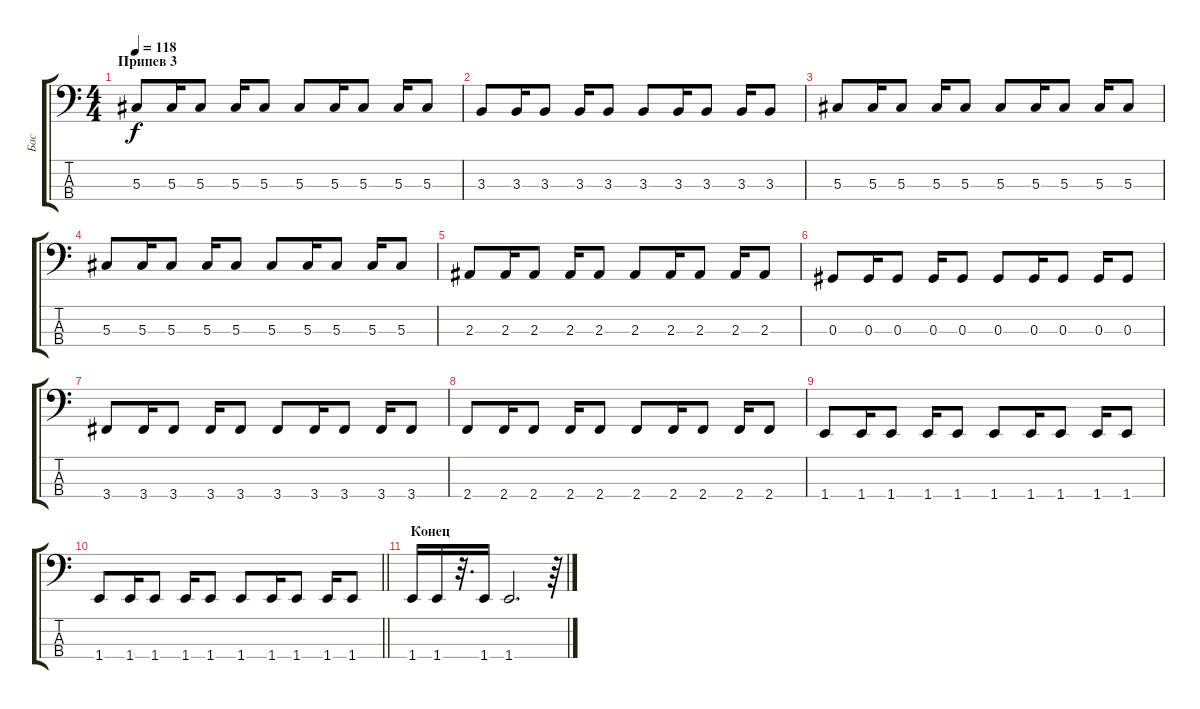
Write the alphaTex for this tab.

\track ("Бас" "Бас") {instrument electricbassfinger}
\staff {score tabs}
\tuning (Gb2 Db2 Ab1 Eb1) {hide}
\ts (4 4)
\section ("" "Припев 3")
\tempo 118
\clef f4
\ks c
5.3.8{dy f} 5.3.16 5.3.8 5.3.16 5.3.8 5.3.8 5.3.16 5.3.8 5.3.16 5.3.8 |
3.3.8 3.3.16 3.3.8 3.3.16 3.3.8 3.3.8 3.3.16 3.3.8 3.3.16 3.3.8 |
5.3.8 5.3.16 5.3.8 5.3.16 5.3.8 5.3.8 5.3.16 5.3.8 5.3.16 5.3.8 |
5.3.8 5.3.16 5.3.8 5.3.16 5.3.8 5.3.8 5.3.16 5.3.8 5.3.16 5.3.8 |
2.3.8 2.3.16 2.3.8 2.3.16 2.3.8 2.3.8 2.3.16 2.3.8 2.3.16 2.3.8 |
0.3.8 0.3.16 0.3.8 0.3.16 0.3.8 0.3.8 0.3.16 0.3.8 0.3.16 0.3.8 |
3.4.8 3.4.16 3.4.8 3.4.16 3.4.8 3.4.8 3.4.16 3.4.8 3.4.16 3.4.8 |
2.4.8 2.4.16 2.4.8 2.4.16 2.4.8 2.4.8 2.4.16 2.4.8 2.4.16 2.4.8 |
1.4.8 1.4.16 1.4.8 1.4.16 1.4.8 1.4.8 1.4.16 1.4.8 1.4.16 1.4.8 |
\barLineRight lightlight
1.4.8 1.4.16 1.4.8 1.4.16 1.4.8 1.4.8 1.4.16 1.4.8 1.4.16 1.4.8 |
\section ("" " Конец")
1.4.16 1.4.16 r.32{d} 1.4.16 1.4.2{d} r.64
